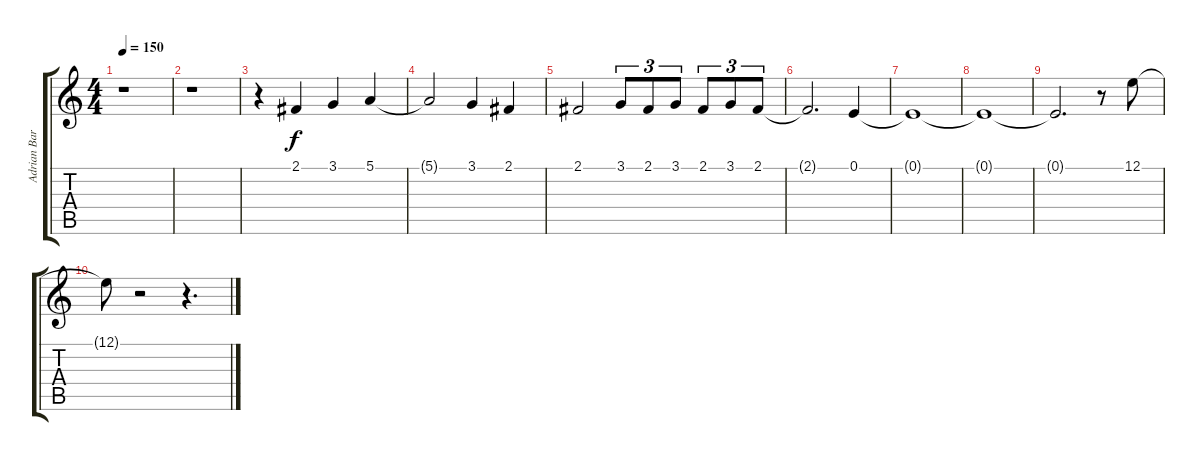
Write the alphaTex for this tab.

\track ("Adrian Barilari" "Adrian Bar") {instrument cello}
\staff {score tabs}
\tuning (E4 B3 G3 D3 A2 E2) {hide}
\ts (4 4)
\tempo 150
\clef g2
\ks c
r.1{dy f} |
r.1 |
r.4 2.1.4 3.1.4 5.1.4 |
5.1{t}.2 3.1.4 2.1.4 |
2.1.2 3.1.8{tu (3 2)} 2.1.8{tu (3 2)} 3.1.8{tu (3 2)} 2.1.8{tu (3 2)} 3.1.8{tu (3 2)} 2.1.8{tu (3 2)} |
2.1{t}.2{d} 0.1.4 |
0.1{t}.1 |
0.1{t}.1 |
0.1{t}.2{d} r.8 12.1.8 |
12.1{t}.8 r.2 r.4{d}
